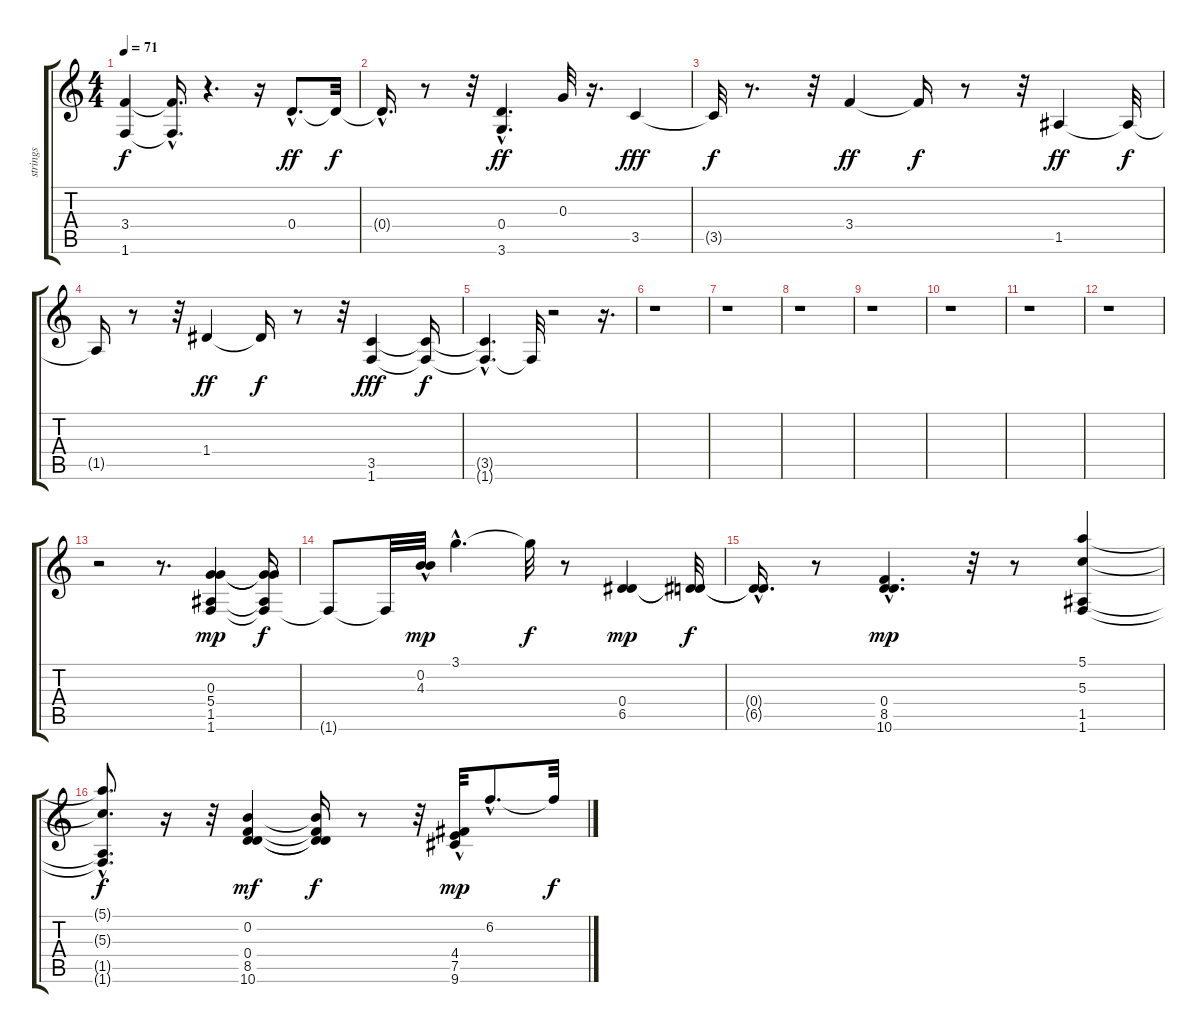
\track ("strings" "strings") {instrument acousticguitarnylon}
\staff {score tabs}
\tuning (E4 B3 G3 D3 A2 E2) {hide}
\ts (4 4)
\tempo 71
\clef g2
\ks c
(3.4{t} 1.6{t}).4{dy f} (3.4{hac t} 1.6{hac t}).16{d} r.4{d} r.16 0.4{hac}.8{d dy ff} 0.4{t}.32{dy f} |
0.4{hac t}.16{d} r.8 r.32 (0.4 3.6{hac}).4{d dy ff} 0.3.32 r.16{d} 3.5.4{dy fff} |
3.5{t}.32{dy f} r.8{d} r.32 3.4.4{dy ff} 3.4{t}.16{dy f} r.8 r.32 1.5.4{dy ff} 1.5{t}.32{dy f} |
1.5{t}.16 r.8 r.32 1.4.4{dy ff} 1.4{t}.16{dy f} r.8 r.32 (3.5 1.6).4{dy fff} (3.5{t} 1.6{t}).16{dy f} |
(3.5{t} 1.6{hac t}).4{d} 1.6{t}.32 r.2 r.16{d} |
r.1 |
r.1 |
r.1 |
r.1 |
r.1 |
r.1 |
r.1 |
r.2 r.8{d} (0.3 5.4 1.5 1.6).4{dy mp} (0.3{t} 5.4{t} 1.5{t} 1.6{t}).16{dy f} |
1.6{t}.8 1.6{t}.32 (0.2{hac} 4.3{hac}).32{dy mp} 3.1{hac}.4{d} 3.1{t}.32{dy f} r.8 (0.4 6.5).4{dy mp} (0.4{t} 6.5{t}).32{dy f} |
(0.4{hac t} 6.5{hac t}).16{d} r.8 (0.4{hac} 8.5{hac} 10.6{hac}).4{d dy mp} r.32 r.8 (5.1 5.3 1.5 1.6).4 |
(5.1{hac t} 5.3{hac t} 1.5{t} 1.6{hac t}).8{d dy f} r.16 r.32 (0.2 0.4 8.5 10.6).4{dy mf} (0.2{t} 0.4{t} 8.5{t} 10.6{t}).16{dy f} r.8 r.32 (4.4{hac} 7.5{hac} 9.6{hac}).32{dy mp} 6.2{hac}.8{d} 6.2{t}.32{dy f}
